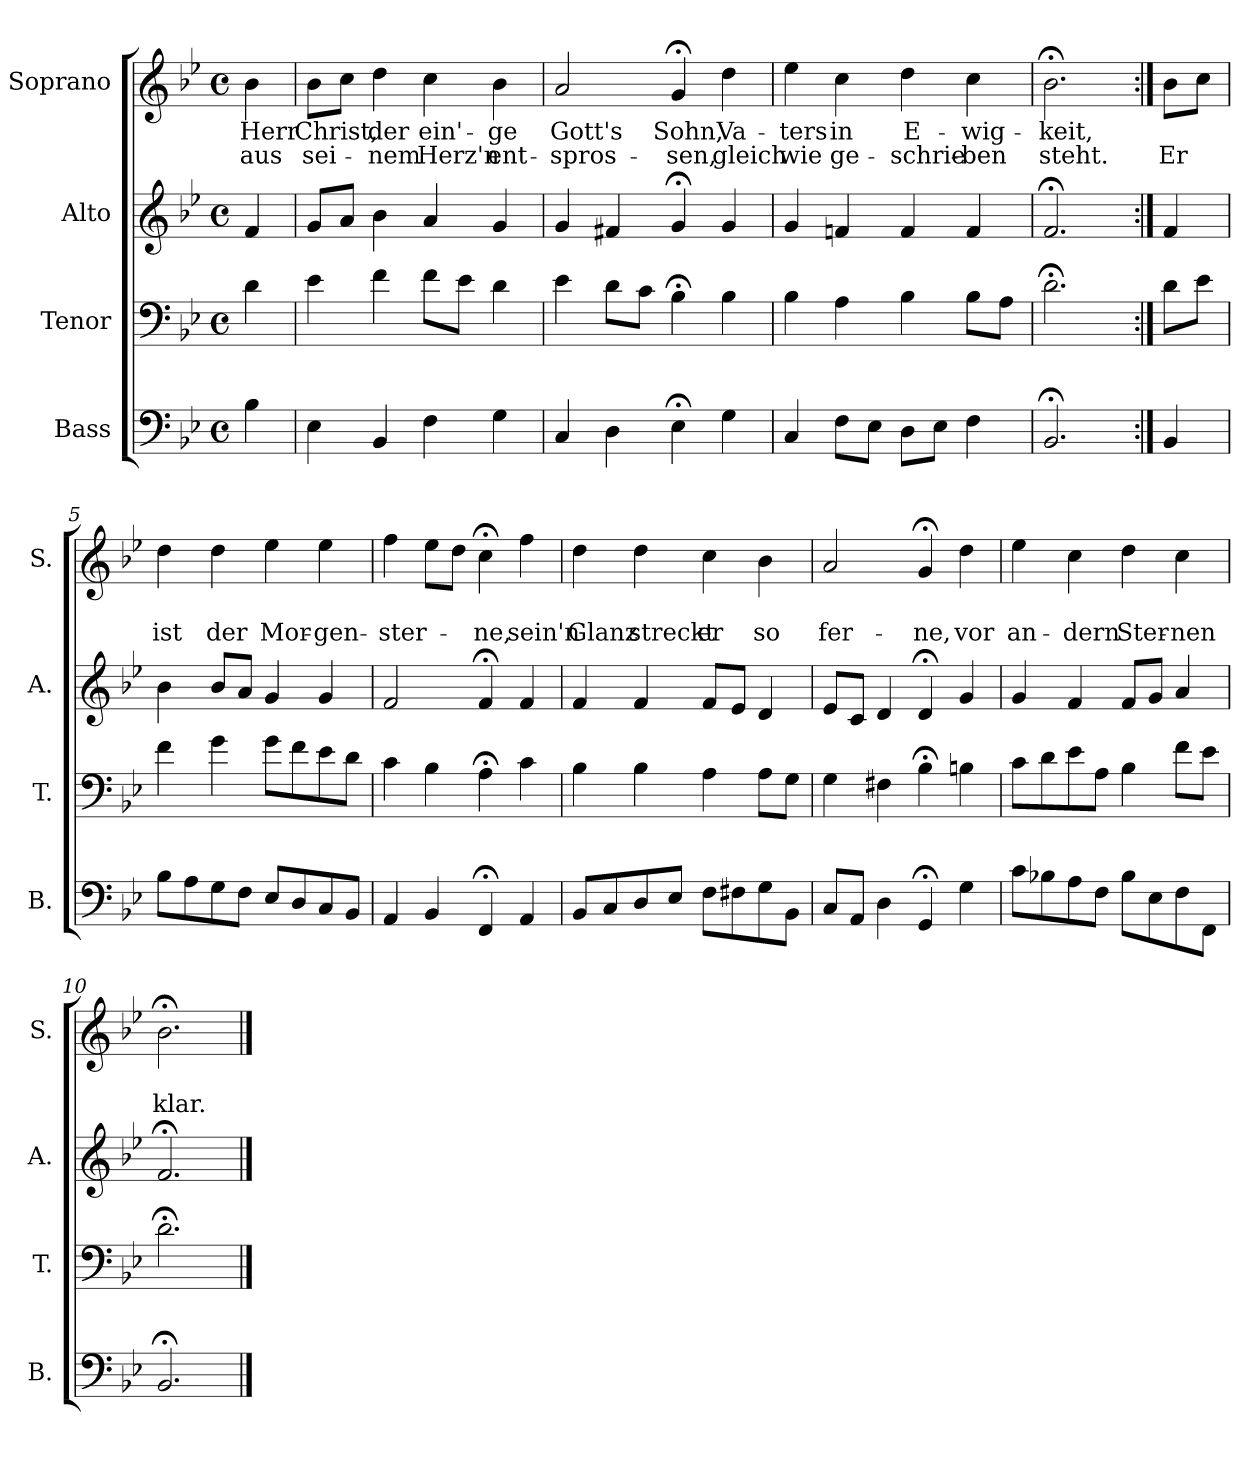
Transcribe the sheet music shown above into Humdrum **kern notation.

**kern	**kern	**kern	**kern	**text	**text
*part4	*part3	*part2	*part1	*part1	*part1
*staff4	*staff3	*staff2	*staff1	*staff1	*staff1
*I"Bass	*I"Tenor	*I"Alto	*I"Soprano	*	*
*I'B.	*I'T.	*I'A.	*I'S.	*	*
*clefF4	*clefF4	*clefG2	*clefG2	*	*
*k[b-e-]	*k[b-e-]	*k[b-e-]	*k[b-e-]	*	*
*B-:	*B-:	*B-:	*B-:	*	*
*M4/4	*M4/4	*M4/4	*M4/4	*	*
*met(c)	*met(c)	*met(c)	*met(c)	*	*
=	=	=	=	=	=
4B-\	4d\	4f/	4b-\	Herr	aus
=1	=1	=1	=1	=1	=1
4E-\	4e-\	8g/L	8b-\L	Christ,	sei-
.	.	8a/J	8cc\J	.	.
4BB-/	4f\	4b-\	4dd\	der	-nem
4F\	8f\L	4a/	4cc\	ein'-	Herz'n
.	8e-\J	.	.	.	.
4G\	4d\	4g/	4b-\	-ge	ent-
=2	=2	=2	=2	=2	=2
4C/	4e-\	4g/	2a/	Gott's	-spros-
4D\	8d\L	4f#X/	.	.	.
.	8c\J	.	.	.	.
4E-;<\	4B-;<\	4g;</	4g;</	Sohn,	-sen,
4G\	4B-\	4g/	4dd\	Va-	gleich
=3	=3	=3	=3	=3	=3
4C/	4B-\	4g/	4ee-\	-ters	wie
8F\L	4A\	4fn/	4cc\	in	ge-
8E-\J	.	.	.	.	.
8D\L	4B-\	4f/	4dd\	E-	-schrie-
8E-\J	.	.	.	.	.
4F\	8B-\L	4f/	4cc\	-wig-	-ben
.	8A\J	.	.	.	.
=4	=4	=4	=4	=4	=4
2.BB-;</	2.d;<\	2.f;</	2.b-;<\	-keit,	steht.
!!LO:LB:g=z
=4a:|!	=4a:|!	=4a:|!	=4a:|!	=4a:|!	=4a:|!
4BB-/	8d\L	4f/	8b-\L	.	Er
.	8e-\J	.	8cc\J	.	.
=5	=5	=5	=5	=5	=5
8B-\L	4f\	4b-\	4dd\	.	ist
8A\	.	.	.	.	.
8G\	4g\	8b-/L	4dd\	.	der
8F\J	.	8a/J	.	.	.
8E-/L	8g\L	4g/	4ee-\	.	Mor-
8D/	8f\	.	.	.	.
8C/	8e-\	4g/	4ee-\	.	-gen-
8BB-/J	8d\J	.	.	.	.
=6	=6	=6	=6	=6	=6
4AA/	4c\	2f/	4ff\	.	-ster-
4BB-/	4B-\	.	8ee-\L	.	.
.	.	.	8dd\J	.	.
4FF;</	4A;<\	4f;</	4cc;<\	.	-ne,
4AA/	4c\	4f/	4ff\	.	sein'n
=7	=7	=7	=7	=7	=7
8BB-/L	4B-\	4f/	4dd\	.	Glanz
8C/	.	.	.	.	.
8D/	4B-\	4f/	4dd\	.	streckt
8E-/J	.	.	.	.	.
8F\L	4A\	8f/L	4cc\	.	er
8F#X\	.	8e-/J	.	.	.
8G\	8A\L	4d/	4b-\	.	so
8BB-\J	8G\J	.	.	.	.
=8	=8	=8	=8	=8	=8
8C/L	4G\	8e-/L	2a/	.	fer-
8AA/J	.	8c/J	.	.	.
4D\	4F#X\	4d/	.	.	.
4GG;</	4B-;<\	4d;</	4g;</	.	-ne,
4G\	4Bn\	4g/	4dd\	.	vor
=9	=9	=9	=9	=9	=9
8c\L	8c\L	4g/	4ee-\	.	an-
8B-X\	8d\	.	.	.	.
8A\	8e-\	4f/	4cc\	.	-dern
8F\J	8A\J	.	.	.	.
8B-\L	4B-\	8f/L	4dd\	.	Ster-
8E-\	.	8g/J	.	.	.
8F\	8f\L	4a/	4cc\	.	-nen
8FF\J	8e-\J	.	.	.	.
=10	=10	=10	=10	=10	=10
2.BB-;</	2.d;<\	2.f;</	2.b-;<\	.	klar.
==	==	==	==	==	==
*-	*-	*-	*-	*-	*-
